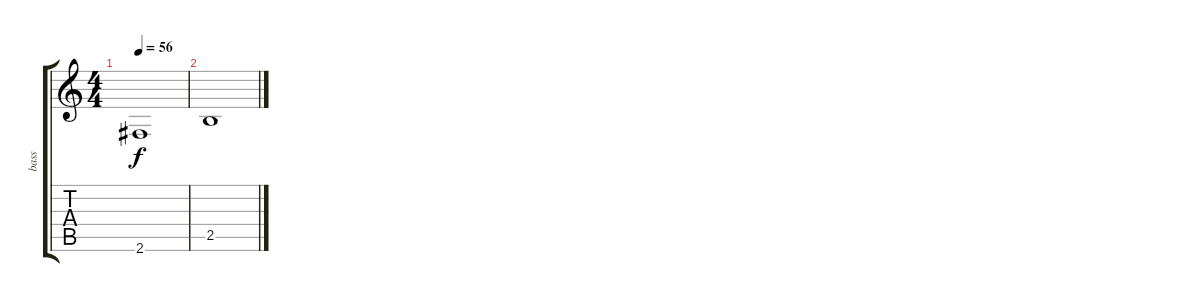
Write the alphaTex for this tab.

\track ("bass" "bass") {instrument electricbassfinger}
\staff {score tabs}
\tuning (E4 B3 G3 D3 A2 E2) {hide}
\ts (4 4)
\tempo 56
\clef g2
\ks c
2.6.1{dy f} |
2.5.1
